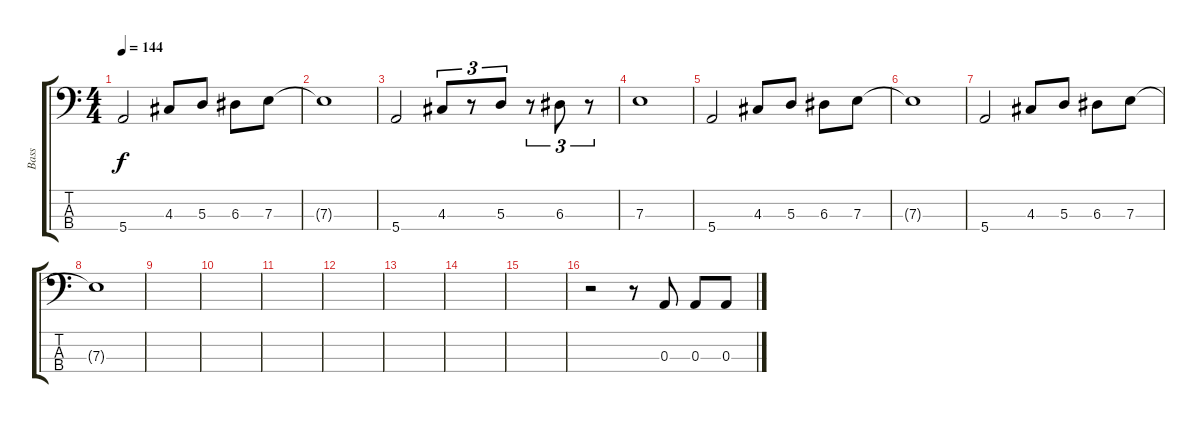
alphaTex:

\track ("Bass" "Bass") {instrument electricbassfinger}
\staff {score tabs}
\tuning (G2 D2 A1 E1) {hide}
\ts (4 4)
\tempo 144
\clef f4
\ks c
5.4.2{dy f} 4.3.8 5.3.8 6.3.8 7.3.8 |
7.3{t}.1 |
5.4.2 4.3.8{tu (3 2)} r.8{tu (3 2)} 5.3.8{tu (3 2)} r.8{tu (3 2)} 6.3.8{tu (3 2)} r.8{tu (3 2)} |
7.3.1 |
5.4.2 4.3.8 5.3.8 6.3.8 7.3.8 |
7.3{t}.1 |
5.4.2 4.3.8 5.3.8 6.3.8 7.3.8 |
7.3{t}.1 |
|
|
|
|
|
|
|
r.2 r.8 0.3.8 0.3.8 0.3.8
